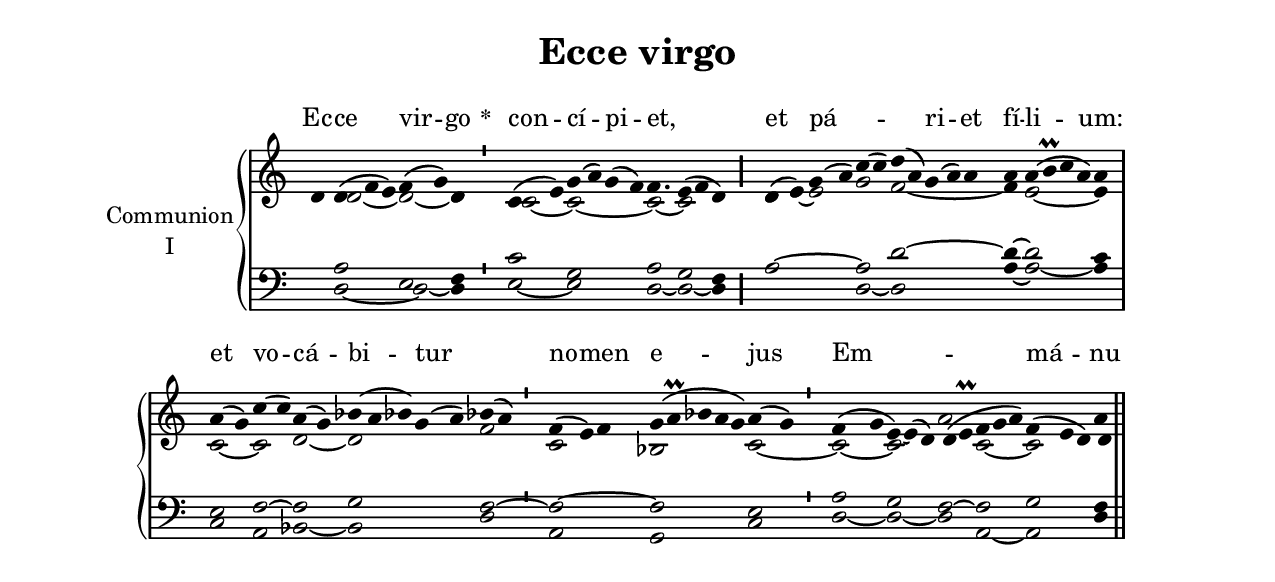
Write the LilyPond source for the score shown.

\version "2.18"
\include "gregorian.ly"
\include "noh2.ily"


%Page reference: page i.43
%(volume.page)

global = {
 \key d \dorian
 \cadenzaOn 
}

\header {
  title = \markup \center-column {"Ecce virgo" \vspace #1 }
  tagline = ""
  composer = ""
}

\paper {
 #(include-special-characters)
  oddHeaderMarkup = \markup \fill-line {
    \line {}
    \center-column {
      \on-the-fly #first-page     " "
      \on-the-fly #not-first-page "Ecce virgo"
    }
    \line { \on-the-fly #print-page-number-check-first \fromproperty #'page:page-number-string }
  }
  evenHeaderMarkup = \markup \fill-line {
    \line { \on-the-fly #print-page-number-check-first \fromproperty #'page:page-number-string }
    \center-column { "Ecce virgo" }
    \line {}
  }
}

chantText = \lyricmode {
Ec -- ce vir -- go 
\set stanza = " * " con -- cí -- pi -- et, _ 
et pá -- _ _ ri -- et fí -- li -- um: 
et vo -- cá -- bi -- tur _ no -- men e -- jus Em -- _ má -- nu -- el. }

chantMusic = {
\tieDown   d'4 d'4 ( f'4 e'4) f'4 ( g'4) d'4 \divisioMinima
 c'4 ( e'4) g'4 ( a'4) g'4 ( f'4) f'4. e'4 ( f'4 d'4) \divisioMaior
 d'4 ( e'4) g'4 ( a'4) c''4 ( c''4) d''4 ( a'4) g'4 ( a'4) a'4 a'4 a'4 ( b'\prall c''4 a'4) a'4 \divisioMaxima \forceBreak

 a'4 ( g'4) c''4 ( c''4) a'4 ( g'4)  bes'4 ( a'4 bes'4) g'4 ( a'4) bes'4 ( a'4) \divisioMinima
 f'4 ( e'4) f'4  g'4 ( a'\prall bes'4 a'4 g'4) a'4 ( g'4) \divisioMinima
 f'4 ( g'4 e'4) ~ e'4 ( d'4) d'4 ( e'\prall f'4 g'4 a'4) f'4 ( e'4 d'4) d'4 \finalis

}

altoMusic = {
r4 d'2*3/2 ~ d'2 ~ d'4 \divisioMinima
c'2 ~ c'2*4/2 ~ c'2*3/4 ~ c'2 r4 \divisioMaior
d'4 e'4 ~ e'2 g'2 f'2*5/2 ~ f'4 e'2*4/2 ~ e'4 \divisioMaxima
c'2 ~ c'2 d'2 ~ d'2*5/2 f'2 \divisioMinima
c'2*3/2 bes2*5/2 c'2 ~ \divisioMinima
c'2 ~ c'2*3/2 a'2 c'2*3/2 ~ c'2*3/2 a'4 \finalis
}

tenorMusic = {
r4 a2*3/2 e2 f4 \divisioMinima
c'2 g2*4/2 a2*3/4 g2 f4 \divisioMaior
a2*4/2 ~ a2 d'2*5/2 ~ d'4 ~ d'2*4/2 c'4 \divisioMaxima
e2 f2 ~ f2 g2*5/2 f2 ~ \divisioMinima
f2*3/2 ~ f2*5/2 e2 \divisioMinima
a2 g2*3/2 f2 ~ f2*3/2 g2*3/2 f4 \finalis
}

bassMusic = {
r4 d2*3/2 ~ d2 ~ d4 \divisioMinima
e2 ~ e2*4/2 d2*3/4 ~ d2 ~ d4 \divisioMaior
r2*4/2 d2 ~ d2*5/2 a4 ~ a2*4/2 ~ a4 \divisioMaxima
c2 a,2 bes,2 ~ bes,2*5/2 d2 \divisioMinima
a,2*3/2 g,2*5/2 c2 \divisioMinima
d2 ~ d2*3/2 ~ d2 a,2*3/2 ~ a,2*3/2 d4 \finalis
}

voiceLines = {
\voiceLineStyle


}

\score{
  <<
    \new GrandStaff <<
      \set GrandStaff.autoBeaming = ##f
      \set GrandStaff.instrumentName = \markup \center-column {
        "Communion"
        "I"
      }
      \new Staff = up <<
        \new Voice = "chant" {
          \voiceOne \global \chantMusic
        }
        \new Voice {
          \voiceTwo \global \altoMusic
        }
      >>

      \new Staff = down <<
        \clef bass
        \new Voice {
          \voiceOne \global \tenorMusic
        }
        \new Voice {
          \voiceTwo \global \bassMusic
        }
	\new Voice {
        \voiceThree \global \voiceLines
        }
      >>
    >>
    \new Lyrics \lyricsto chant {
      \chantText
    }
  >>
  \layout{
  }
  \midi{
    \tempo 4 = 125
  }
}
